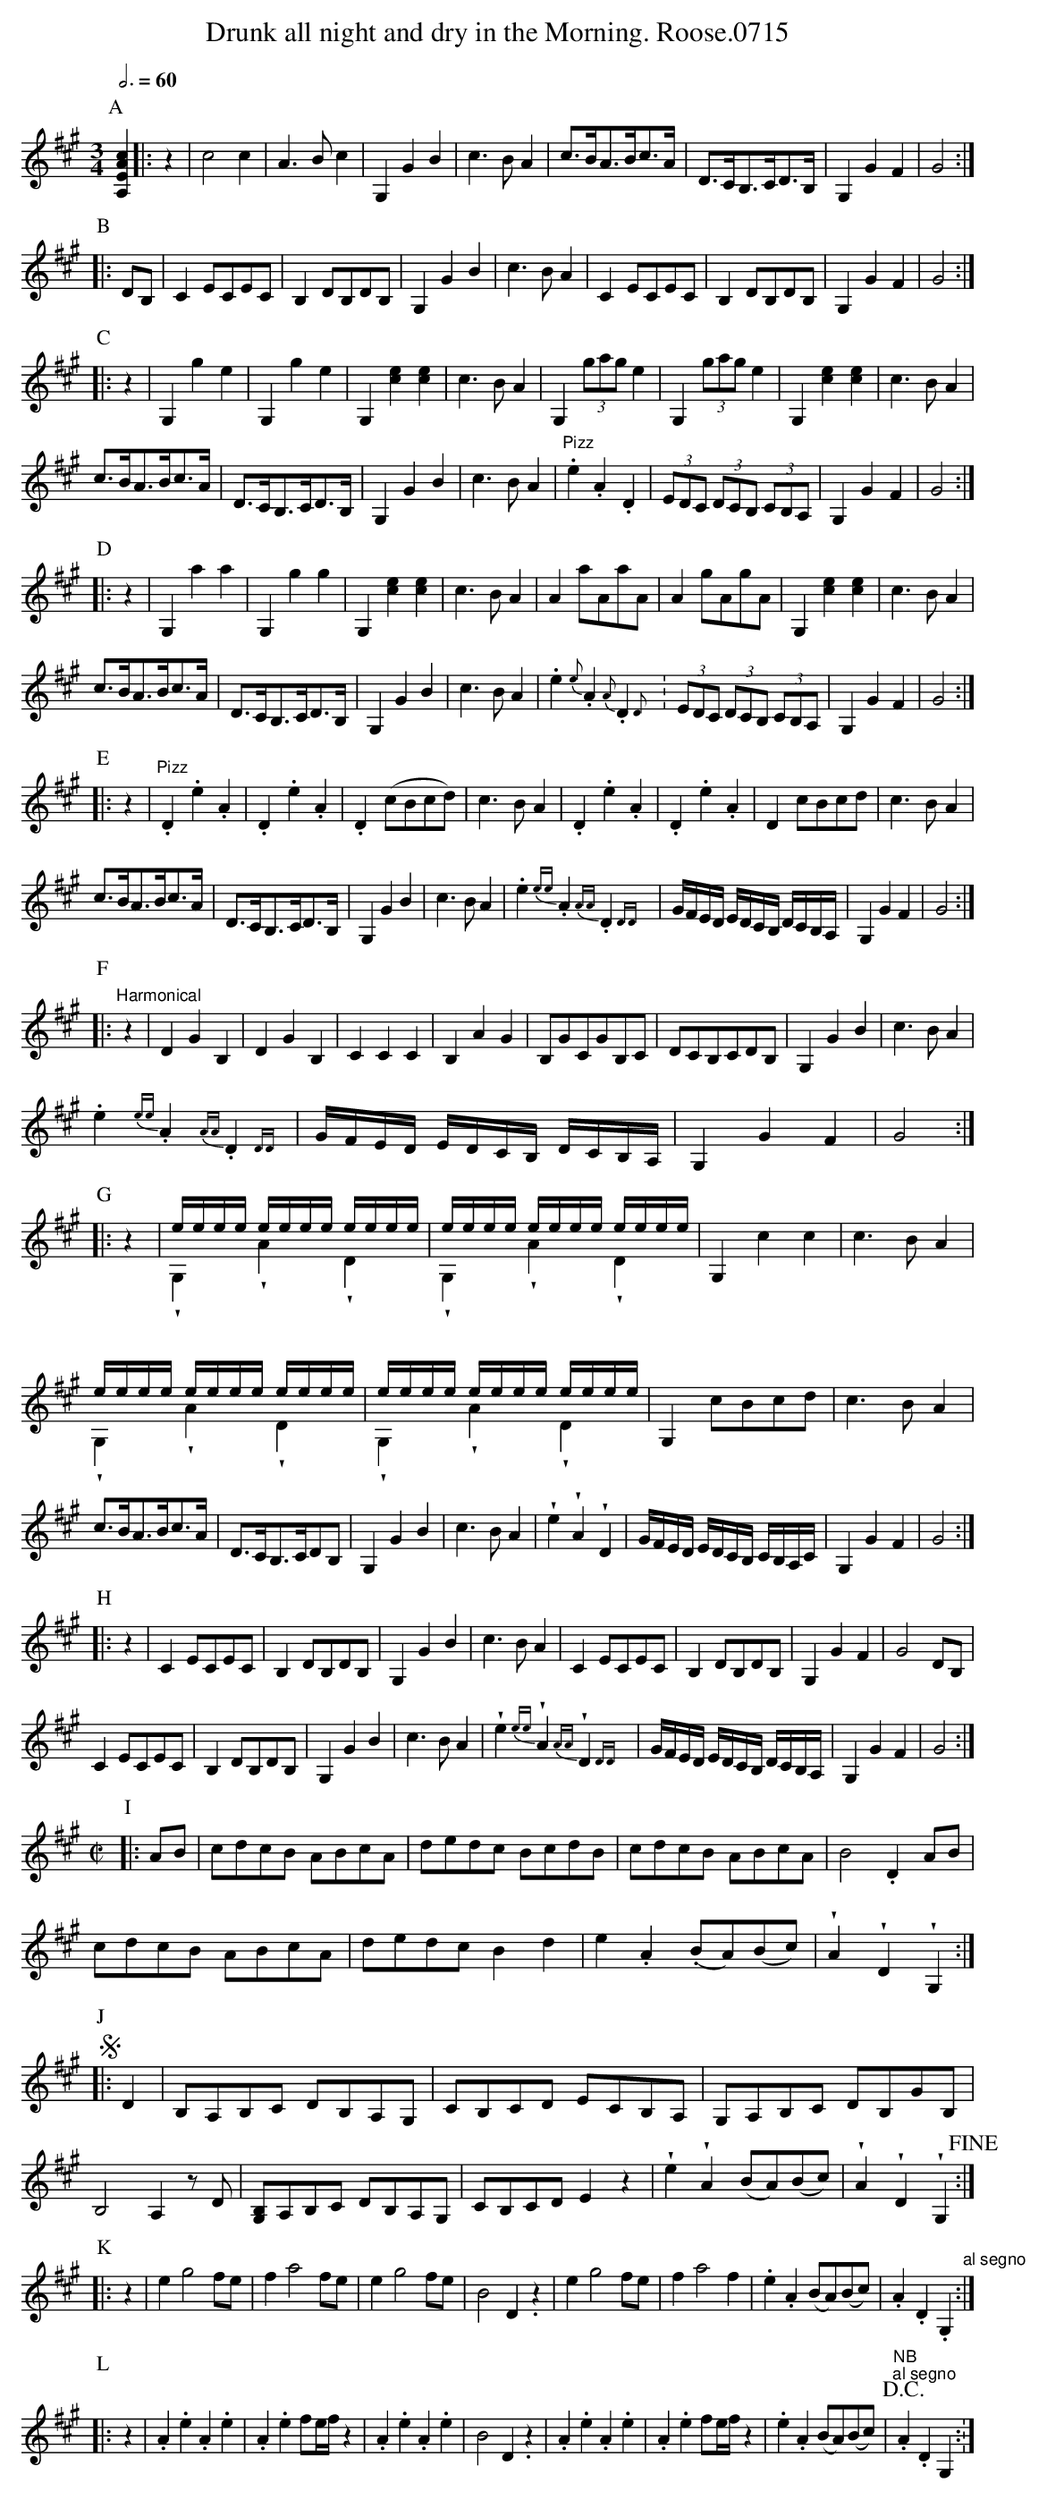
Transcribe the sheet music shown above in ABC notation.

X:1
T:Drunk all night and dry in the Morning. Roose.0715
M:3/4
L:1/8
Q:3/4=60
K:A
[P:A][A,EAc]2 |: z2|c4c2 | A3Bc2 | G,2G2B2 | c3BA2 |\\
c>BA>Bc>A | D>CB,>CD>B, | G,2G2F2 | G4 :|
[P:B]|: DB, | C2 ECEC | B,2 DB,DB, | G,2G2B2 | c3BA2 |\\
C2 ECEC | B,2 DB,DB, | G,2G2F2 | G4 :|
[P:C]|: z2 | G,2g2e2 | G,2g2e2 | G,2 [ce]2[ce]2 | c3BA2 |\\
G,2 (3gag e2 | G,2 (3gag e2 | G,2 [ce]2[ce]2 | c3BA2 |
c>BA>Bc>A | D>CB,>CD>B, | G,2G2B2 | c3BA2 |\\
"Pizz".e2.A2.D2 | (3EDC (3DCB, (3CB,A, | G,2G2F2 | G4 :|
[P:D]|: z2|G,2a2a2 | G,2g2g2 | G,2[ce]2[ce]2 | c3BA2 |\\
A2 aAaA | A2 gAgA | G,2[ce]2[ce]2 | c3BA2 |
c>BA>Bc>A | D>CB,>CD>B, | G,2G2B2 | c3BA2 |\\
.e2{e}.A2{A}.D2.{D} | (3EDC (3DCB, (3CB,A, | G,2G2F2 | G4 :|
[P:E]|: z2 | "Pizz".D2.e2.A2 | .D2.e2.A2 | .D2 (cBcd) | c3BA2 |\\
.D2.e2.A2 | .D2.e2.A2 | D2 cBcd | c3BA2 |
c>BA>Bc>A | D>CB,>CD>B, | G,2G2B2 | c3BA2 |\\
.e2{ee}.A2{AA}.D2{DD} | G/F/E/D/ E/D/C/B,/ D/C/B,/A,/ | G,2G2F2 | G4 :|
[P:F]|: "Harmonical" z2 | D2G2B,2 | D2G2B,2 | C2C2C2 | B,2A2G2 |\\
B,GCGB,C | DCB,CDB, | G,2G2B2 | c3BA2 |
.e2{ee} .A2{AA} .D2{DD} | G/F/E/D/ E/D/C/B,/ D/C/B,/A,/ | G,2G2F2 | G4 :|
[P:G]|: z2 | e/e/e/e/ e/e/e/e/ e/e/e/e/ & !wedge!G,2!wedge!A2!wedge!D2 |\\
e/e/e/e/ e/e/e/e/ e/e/e/e/ & !wedge!G,2!wedge!A2!wedge!D2 | G,2c2c2 | c3BA2 |
e/e/e/e/ e/e/e/e/ e/e/e/e/ & !wedge!G,2!wedge!A2!wedge!D2 |\\
e/e/e/e/ e/e/e/e/ e/e/e/e/ & !wedge!G,2!wedge!A2!wedge!D2 | G,2cBcd | c3BA2 |
c>BA>Bc>A | D>CB,>CDB, | G,2G2B2 | c3BA2 |\\
!wedge!e2!wedge!A2!wedge!D2 | G/F/E/D/ E/D/C/B,/ C/B,/A,/C/ | G,2G2F2 | G4 :|
[P:H]|: z2 | C2ECEC | B,2DB,DB, | G,2G2B2 | c3BA2 |\\
C2ECEC | B,2DB,DB, | G,2G2F2 | G4DB, |
C2ECEC | B,2DB,DB, | G,2G2B2 | c3BA2 |\\
!wedge!e2{ee}!wedge!A2{AA}!wedge!D2{DD} | G/F/E/D/ E/D/C/B,/ D/C/B,/A,/ | G,2G2F2 | G4 :|
[M:C|][L:1/8]
[P:I]|: AB | cdcB ABcA | dedc BcdB | cdcB ABcA | B4 .D2AB |
cdcB ABcA | dedc B2d2 | e2.A2. (BA)(Bc) | !wedge!A2!wedge!D2!wedge!G,2 :| S
[P:J]|: D2 | B,A,B,C DB,A,G, | CB,CD ECB,A, | G,A,B,C DB,GB, | B,4 A,2zD |\\
[G,B,]A,B,C DB,A,G, | CB,CD E2z2 | !wedge!e2!wedge!A2 (BA)(Bc) | !wedge!A2!wedge!D2!wedge!G,2 !fine!:|
[P:K]|: z2 | e2g4fe | f2a4fe | e2g4fe | B4D2.z2 |\\
e2g4fe | f2a4f2 | .e2.A2 (BA)(Bc) | .A2.D2.G,2 "al segno":|
[P:L]|: z2 | .A2.e2 .A2.e2 | .A2.e2 fe/f/z2 | .A2.e2 .A2.e2 | B4D2.z2 |\\
.A2.e2 .A2.e2 | .A2.e2 fe/f/z2 | .e2.A2 (BA)(Bc) | "NB" "al segno"!D.C.!.A2.D2 G,2. :|
